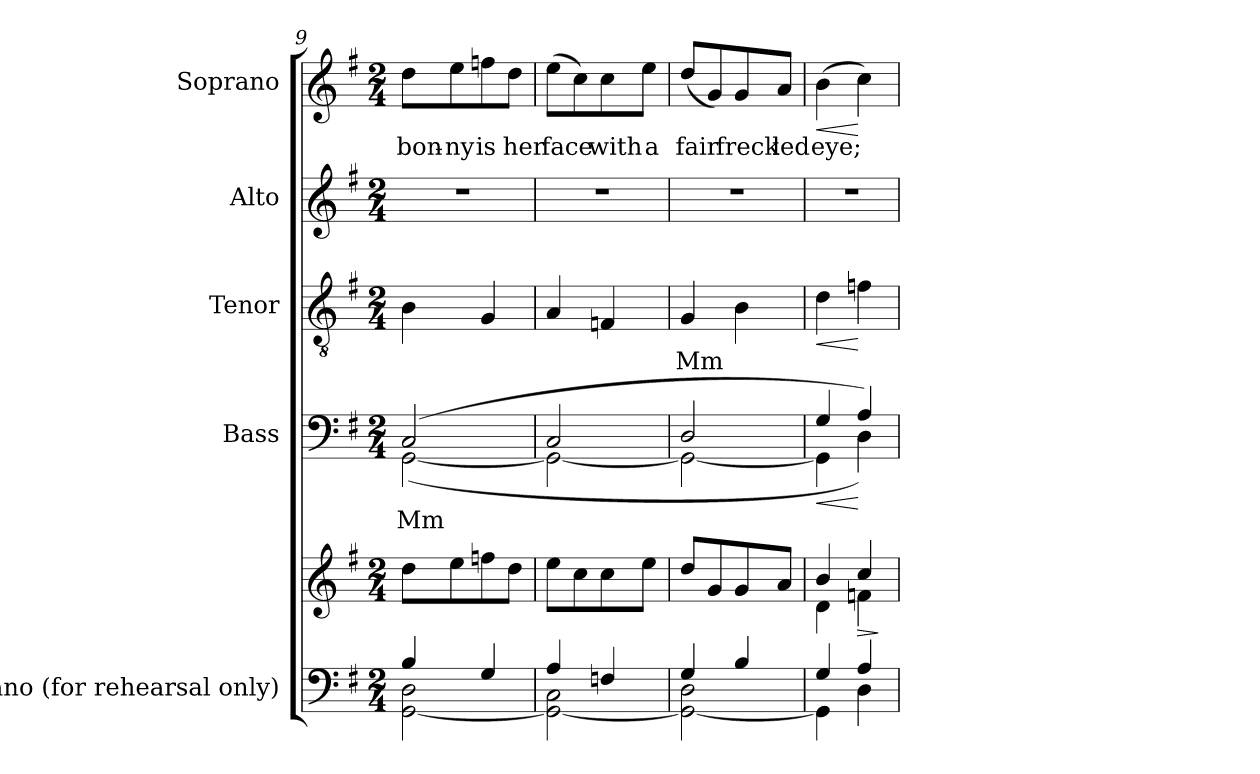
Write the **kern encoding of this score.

**kern	**kern	**dynam	**kern	**text	**dynam	**kern	**text	**dynam	**kern	**kern	**text	**dynam
*part5	*part5	*part5	*part4	*part4	*part4	*part3	*part3	*part3	*part2	*part1	*part1	*part1
*staff6	*staff5	*staff5/6	*staff4	*staff4	*staff4	*staff3	*staff3	*staff3	*staff2	*staff1	*staff1	*staff1
*I"Piano (for rehearsal only)	*	*	*I"Bass	*	*	*I"Tenor	*	*	*I"Alto	*I"Soprano	*	*
*I'Pno.	*	*	*I'B.	*	*	*I'T.	*	*	*I'A.	*I'S.	*	*
!!LO:LB:g=z
*clefF4	*clefG2	*	*clefF4	*	*	*clefGv2	*	*	*clefG2	*clefG2	*	*
*	*	*	*	*	*	*ITrd7c12	*	*	*	*	*	*
*k[f#]	*k[f#]	*	*k[f#]	*	*	*k[f#]	*	*	*k[f#]	*k[f#]	*	*
*G:	*G:	*	*G:	*	*	*G:	*	*	*G:	*G:	*	*
*M2/4	*M2/4	*	*M2/4	*	*	*M2/4	*	*	*M2/4	*M2/4	*	*
=9	=9	=9	=9	=9	=9	=9	=9	=9	=9	=9	=9	=9
*^	*	*	*^	*	*	*	*	*	*	*	*	*
!	!	!	!	!	!	!LO:LY:b:color=#000000	!	!	!	!	!LO:N:vis=1	!	!	!
!	!	!	!	!	!	!	!	!	!	!	!	!	!LO:LY:b:color=#000000	!
4Bi/	[<2GGi\ 2Di	8ddi\L	.	(2Ci/	([<2GGi\	Mm	.	4BBi\	.	.	2r	8ddi\L	bon-	.
!	!	!	!	!	!	!	!	!	!	!	!	!	!LO:LY:b:color=#000000	!
.	.	8eei\	.	.	.	.	.	.	.	.	.	8eei\	-ny	.
!	!	!	!	!	!	!	!	!	!	!	!	!	!LO:LY:b:color=#000000	!
4Gi/	.	8ffni\	.	.	.	.	.	4GGi/	.	.	.	8ffni\	is	.
!	!	!	!	!	!	!	!	!	!	!	!	!	!LO:LY:b:color=#000000	!
.	.	8ddi\J	.	.	.	.	.	.	.	.	.	8ddi\J	her	.
=10	=10	=10	=10	=10	=10	=10	=10	=10	=10	=10	=10	=10	=10	=10
!	!	!	!	!	!	!	!	!	!	!	!LO:N:vis=1	!	!	!
!	!	!	!	!	!	!	!	!	!	!	!	!	!LO:LY:b:color=#000000	!
4Ai/	2GGi\_< 2Ci	8eei\L	.	2Ci/	2GGi\_<	.	.	4AAi/	.	.	2r	(8eei\L	face	.
.	.	8cci\	.	.	.	.	.	.	.	.	.	8cci\)	.	.
!	!	!	!	!	!	!	!	!	!	!	!	!	!LO:LY:b:color=#000000	!
4Fni/	.	8cci\	.	.	.	.	.	4FFni/	.	.	.	8cci\	with	.
!	!	!	!	!	!	!	!	!	!	!	!	!	!LO:LY:b:color=#000000	!
.	.	8eei\J	.	.	.	.	.	.	.	.	.	8eei\J	a	.
=11	=11	=11	=11	=11	=11	=11	=11	=11	=11	=11	=11	=11	=11	=11
!	!	!	!	!	!	!	!	!	!LO:LY:b:color=#000000	!	!LO:N:vis=1	!	!	!
!	!	!	!	!	!	!	!	!	!	!	!	!	!LO:LY:b:color=#000000	!
4Gi/	2GGi\_< 2Di	8ddi/L	.	2Di/	2GGi\_<	.	.	4GGi/	Mm	.	2r	(8ddi/L	fair	.
.	.	8gi/	.	.	.	.	.	.	.	.	.	8gi/)	.	.
!	!	!	!	!	!	!	!	!	!	!	!	!	!LO:LY:b:color=#000000	!
4Bi/	.	8gi/	.	.	.	.	.	4BBi\	.	.	.	8gi/	freck	.
!	!	!	!	!	!	!	!	!	!	!	!	!	!LO:LY:b:color=#000000	!
.	.	8ai/J	.	.	.	.	.	.	.	.	.	8ai/J	-led	.
=12	=12	=12	=12	=12	=12	=12	=12	=12	=12	=12	=12	=12	=12	=12
*	*	*^	*	*	*	*	*	*	*	*	*	*	*	*
!	!	!	!	!	!	!	!	!LO:HP:b	!	!	!	!	!	!	!
!	!	!	!	!	!	!	!	!LO:HP:n=1:b	!	!	!LO:HP:b	!	!	!	!
!	!	!	!	!	!	!	!	!	!	!	!LO:HP:n=1:b	!LO:N:vis=1	!	!	!
!	!	!	!	!	!	!	!	!	!	!	!	!	!	!LO:LY:b:color=#000000	!LO:HP:b
!	!	!	!	!	!	!	!	!	!	!	!	!	!	!	!LO:HP:n=1:b
4Gi/	4GGi\]	4bi/	4di\	.	4Gi/	4GGi\]	.	< >	4Di\	.	< >	2r	(4bi\	eye;	< >
!	!	!	!	!LO:HP:n=1:b	!	!	!	!	!	!	!	!	!	!	!
4Ai/	4Di\	4cci/	4fni\	[ [ >	4Ai/)	4Di\)	.	[	4Fni\	.	[	.	4cci\)	.	[
*v	*v	*	*	*	*v	*v	*	*	*	*	*	*	*	*	*
*	*v	*v	*	*	*	*	*	*	*	*	*	*	*
.	.	]	.	.	]	.	.	]	.	.	.	]
=	=	=	=	=	=	=	=	=	=	=	=	=
*-	*-	*-	*-	*-	*-	*-	*-	*-	*-	*-	*-	*-
